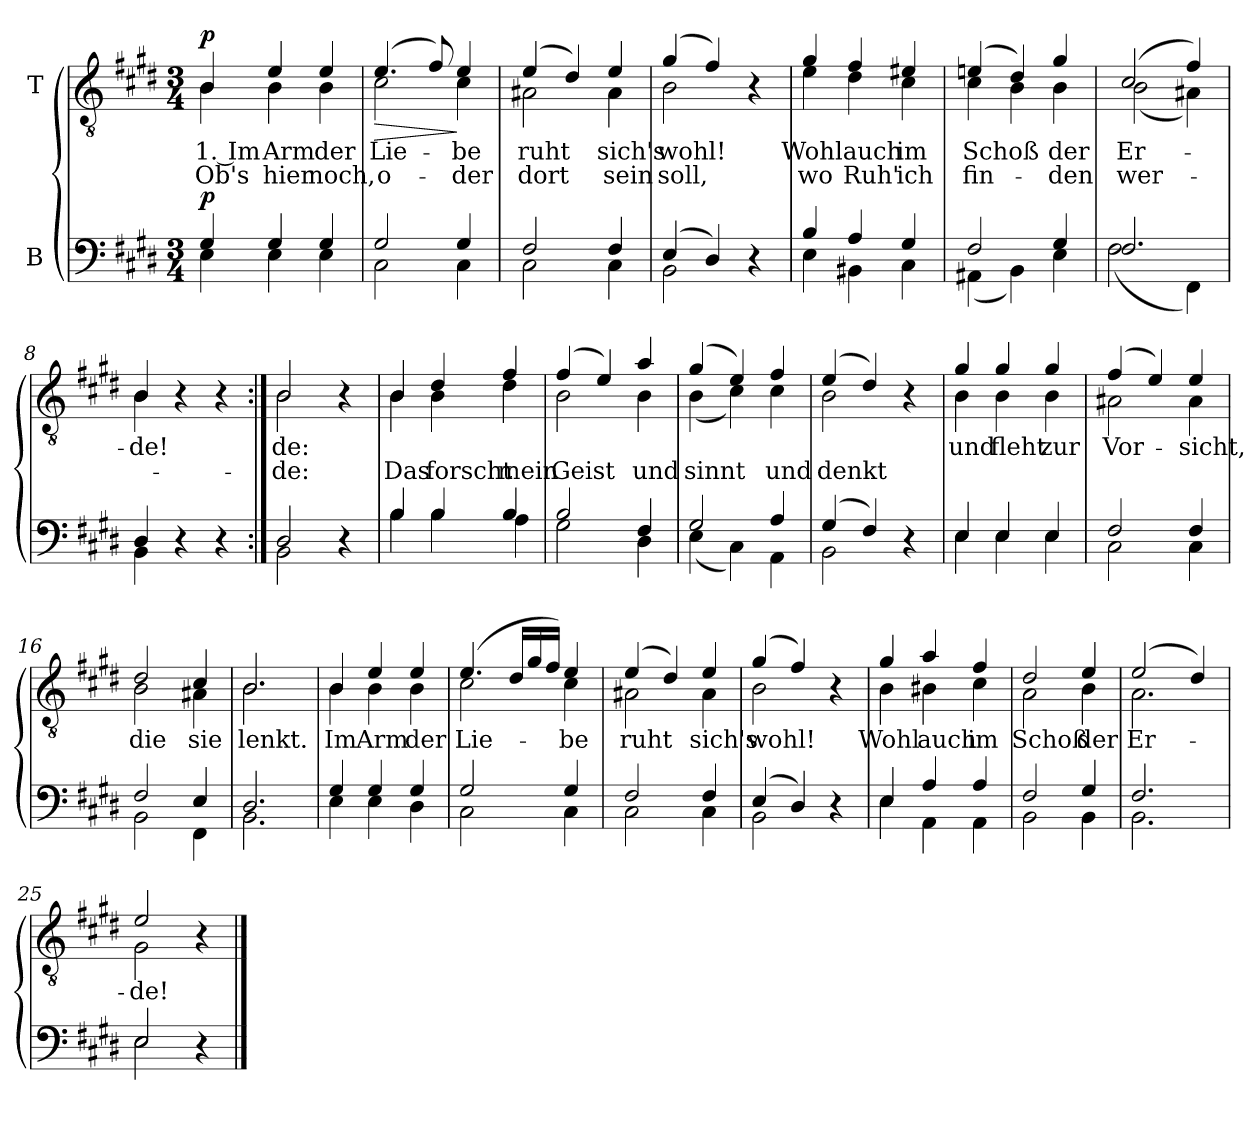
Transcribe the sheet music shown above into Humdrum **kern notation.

**kern	**dynam	**kern	**text	**text	**dynam
*part2	*part2	*part1	*part1	*part1	*part1
*staff2	*staff2	*staff1	*staff1	*staff1	*staff1
*I"B	*	*I"T	*	*	*
*clefF4	*	*clefGv2	*	*	*
*k[f#c#g#d#]	*	*k[f#c#g#d#]	*	*	*
*M3/4	*	*M3/4	*	*	*
=1	=1	=1	=1	=1	=1
*^	*	*	*	*	*
!	!	!	!LO:TX:a:B:t=Langsam	!	!	!
!	!	!LO:DY:a	!	!LO:LY:b	!LO:LY:b	!LO:DY:a
*	*	*	*^	*	*	*
4G#/	4E\	p	4B/	4B\	1. Im	Ob's	p
!	!	!	!	!	!LO:LY:b	!LO:LY:b	!
4G#/	4E\	.	4e/	4B\	Arm	hier	.
!	!	!	!	!	!LO:LY:b	!LO:LY:b	!
4G#/	4E\	.	4e/	4B\	der	noch,	.
=2	=2	=2	=2	=2	=2	=2	=2
!	!	!	!	!	!LO:LY:b	!LO:LY:b	!LO:HP:b
2G#/	2C#\	.	(4.e/	2c#\	Lie-	o-	>
.	.	.	8f#/)	.	.	.	.
!	!	!	!	!	!LO:LY:b	!LO:LY:b	!
4G#/	4C#\	.	4e/	4c#\	-be	-der	]
=3	=3	=3	=3	=3	=3	=3	=3
!	!	!	!	!	!LO:LY:b	!LO:LY:b	!
2F#/	2C#\	.	(4e/	2A#X\	ruht	dort	.
.	.	.	4d#/)	.	.	.	.
!	!	!	!	!	!LO:LY:b	!LO:LY:b	!
4F#/	4C#\	.	4e/	4A#\	sich's	sein	.
=4	=4	=4	=4	=4	=4	=4	=4
!	!	!	!	!	!LO:LY:b	!LO:LY:b	!
(4E/	2BB\	.	(4g#/	2B\	wohl!	soll,	.
4D#/)	.	.	4f#/)	.	.	.	.
4r	4ryy	.	4r	4ryy	.	.	.
=5	=5	=5	=5	=5	=5	=5	=5
!	!	!	!	!	!LO:LY:b	!LO:LY:b	!
4B/	4E\	.	4g#/	4e\	Wohl	wo	.
!	!	!	!	!	!LO:LY:b	!LO:LY:b	!
4A/	4BB#X\	.	4f#/	4d#\	auch	Ruh'	.
!	!	!	!	!	!LO:LY:b	!LO:LY:b	!
4G#/	4C#\	.	4e#X/	4c#\	im	ich	.
=6	=6	=6	=6	=6	=6	=6	=6
!	!	!	!	!	!LO:LY:b	!LO:LY:b	!
2F#/	(4AA#X\	.	(4en/	4c#\	Schoß	fin-	.
.	4BB\)	.	4d#/)	4B\	.	.	.
!	!	!	!	!	!LO:LY:b	!LO:LY:b	!
4G#/	4E\	.	4g#/	4B\	der	-den	.
!!LO:LB:g=z	!!
=7	=7	=7	=7	=7	=7	=7	=7
!	!	!	!	!	!LO:LY:b	!LO:LY:b	!
2.F#/	(2F#\	.	(2c#/	(2B\	Er-	wer-	.
.	4FF#\)	.	4f#/)	4A#X\)	.	.	.
=8	=8	=8	=8	=8	=8	=8	=8
!	!	!	!	!	!LO:LY:b	!	!
4D#/	4BB\	.	4B/	4B\	-de!	.	.
4r	4ryy	.	4r	4ryy	.	.	.
4r	4ryy	.	4r	4ryy	.	.	.
=9:|!	=9:|!	=9:|!	=9:|!	=9:|!	=9:|!	=9:|!	=9:|!
!	!	!	!	!	!LO:LY:b	!LO:LY:b	!
2D#/	2BB\	.	2B/	2B\	-de:	-de:	.
4r	4ryy	.	4r	4ryy	.	.	.
=10	=10	=10	=10	=10	=10	=10	=10
!	!	!	!	!	!	!LO:LY:b	!
4B/	4B\	.	4B/	4B\	.	Das	.
!	!	!	!	!	!	!LO:LY:b	!
4B/	4B\	.	4d#/	4B\	.	forscht	.
!	!	!	!	!	!	!LO:LY:b	!
4B/	4A\	.	4f#/	4d#\	.	mein	.
=11	=11	=11	=11	=11	=11	=11	=11
!	!	!	!	!	!	!LO:LY:b	!
2B/	2G#\	.	(4f#/	2B\	.	Geist	.
.	.	.	4e/)	.	.	.	.
!	!	!	!	!	!	!LO:LY:b	!
4F#/	4D#\	.	4a/	4B\	.	und	.
=12	=12	=12	=12	=12	=12	=12	=12
!	!	!	!	!	!	!LO:LY:b	!
2G#/	(4E\	.	(4g#/	(4B\	.	sinnt	.
.	4C#\)	.	4e/)	4c#\)	.	.	.
!	!	!	!	!	!	!LO:LY:b	!
4A/	4AA\	.	4f#/	4c#\	.	und	.
=13	=13	=13	=13	=13	=13	=13	=13
!	!	!	!	!	!	!LO:LY:b	!
(4G#/	2BB\	.	(4e/	2B\	.	denkt	.
4F#/)	.	.	4d#/)	.	.	.	.
4r	4ryy	.	4r	4ryy	.	.	.
!!LO:LB:g=z	!!
=14	=14	=14	=14	=14	=14	=14	=14
!	!	!	!	!	!LO:LY:b	!	!
4E/	4E\	.	4g#/	4B\	und	.	.
!	!	!	!	!	!LO:LY:b	!	!
4E/	4E\	.	4g#/	4B\	fleht	.	.
!	!	!	!	!	!LO:LY:b	!	!
4E/	4E\	.	4g#/	4B\	zur	.	.
=15	=15	=15	=15	=15	=15	=15	=15
!	!	!	!	!	!LO:LY:b	!	!
2F#/	2C#\	.	(4f#/	2A#X\	Vor-	.	.
.	.	.	4e/)	.	.	.	.
!	!	!	!	!	!LO:LY:b	!	!
4F#/	4C#\	.	4e/	4A#\	-sicht,	.	.
=16	=16	=16	=16	=16	=16	=16	=16
!	!	!	!	!	!LO:LY:b	!	!
2F#/	2BB\	.	2d#/	2B\	die	.	.
!	!	!	!	!	!LO:LY:b	!	!
4E/	4FF#\	.	4c#/	4A#X\	sie	.	.
=17	=17	=17	=17	=17	=17	=17	=17
!	!	!	!	!	!LO:LY:b	!	!
2.D#/	2.BB\	.	2.B/	2.B\	lenkt.	.	.
=18	=18	=18	=18	=18	=18	=18	=18
!	!	!	!	!	!LO:LY:b	!	!
4G#/	4E\	.	4B/	4B\	Im	.	.
!	!	!	!	!	!LO:LY:b	!	!
4G#/	4E\	.	4e/	4B\	Arm	.	.
!	!	!	!	!	!LO:LY:b	!	!
4G#/	4D#\	.	4e/	4B\	der	.	.
=19	=19	=19	=19	=19	=19	=19	=19
!	!	!	!	!	!LO:LY:b	!	!
2G#/	2C#\	.	(4.e/	2c#\	Lie-	.	.
*	*	*	*Xtuplet	*	*	*	*
.	.	.	24d#/LL	.	.	.	.
.	.	.	24g#/	.	.	.	.
.	.	.	24f#/JJ)	.	.	.	.
!	!	!	!	!	!LO:LY:b	!	!
4G#/	4C#\	.	4e/	4c#\	-be	.	.
!!LO:LB:g=z	!!
=20	=20	=20	=20	=20	=20	=20	=20
!	!	!	!	!	!LO:LY:b	!	!
2F#/	2C#\	.	(4e/	2A#X\	ruht	.	.
.	.	.	4d#/)	.	.	.	.
!	!	!	!	!	!LO:LY:b	!	!
4F#/	4C#\	.	4e/	4A#\	-sich's	.	.
=21	=21	=21	=21	=21	=21	=21	=21
!	!	!	!	!	!LO:LY:b	!	!
(4E/	2BB\	.	(4g#/	2B\	wohl!	.	.
4D#/)	.	.	4f#/)	.	.	.	.
4r	4ryy	.	4r	4ryy	.	.	.
=22	=22	=22	=22	=22	=22	=22	=22
!	!	!	!	!	!LO:LY:b	!	!
4E/	4E\	.	4g#/	4B\	Wohl	.	.
!	!	!	!	!	!LO:LY:b	!	!
4A/	4AA\	.	4a/	4B#X\	auch	.	.
!	!	!	!	!	!LO:LY:b	!	!
4A/	4AA\	.	4f#/	4c#\	im	.	.
=23	=23	=23	=23	=23	=23	=23	=23
!	!	!	!	!	!LO:LY:b	!	!
2F#/	2BB\	.	2d#/	2A\	Schoß	.	.
!	!	!	!	!	!LO:LY:b	!	!
4G#/	4BB\	.	4e/	4B\	der	.	.
=24	=24	=24	=24	=24	=24	=24	=24
!	!	!	!	!	!LO:LY:b	!	!
2.F#/	2.BB\	.	(2e/	2.A\	Er-	.	.
.	.	.	4d#/)	.	.	.	.
=25	=25	=25	=25	=25	=25	=25	=25
!	!	!	!	!	!LO:LY:b	!	!
2E/	2E\	.	2e/	2G#\	-de!	.	.
4r	4ryy	.	4r	4ryy	.	.	.
*v	*v	*	*	*	*	*	*
*	*	*v	*v	*	*	*
==	==	==	==	==	==
*-	*-	*-	*-	*-	*-
